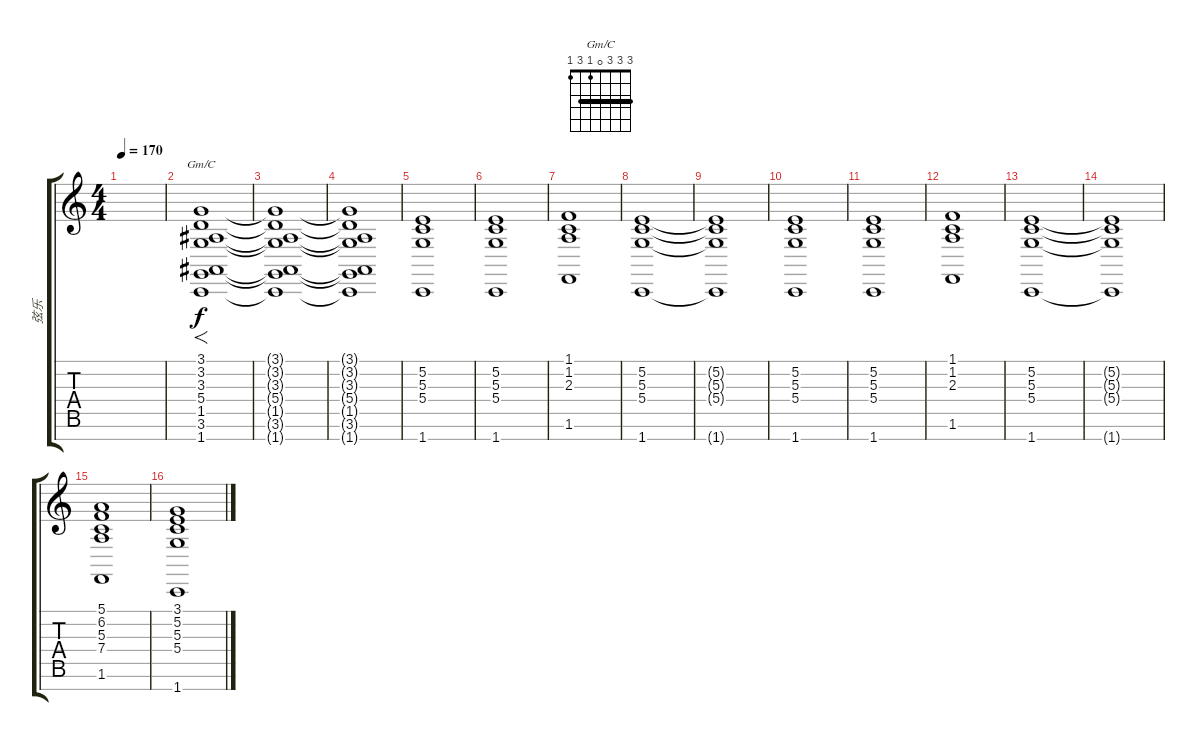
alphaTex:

\track ("弦乐" "弦乐") {instrument stringensemble1}
\staff {score tabs}
\tuning (E4 B3 G3 D3 A2 E2 B1) {hide}
\chord ("Gm/C" 3 3 3 0 1 3 1) {barre 3}
\ts (4 4)
\tempo 170
\clef g2
\ks c
|
(3.1 3.2 3.3 5.4 1.5 3.6 1.7).1{f ch "Gm/C"} |
(3.1{t} 3.2{t} 3.3{t} 5.4{t} 1.5{t} 3.6{t} 1.7{t}).1{dy f} |
(3.1{t} 3.2{t} 3.3{t} 5.4{t} 1.5{t} 3.6{t} 1.7{t}).1 |
(5.2 5.3 5.4 1.7).1{volume 7 instrument synthstrings1} |
(5.2 5.3 5.4 1.7).1 |
(1.1 1.2 2.3 1.6).1 |
(5.2 5.3 5.4 1.7).1 |
(5.2{t} 5.3{t} 5.4{t} 1.7{t}).1{txt ""} |
(5.2 5.3 5.4 1.7).1 |
(5.2 5.3 5.4 1.7).1 |
(1.1 1.2 2.3 1.6).1 |
(5.2 5.3 5.4 1.7).1 |
(5.2{t} 5.3{t} 5.4{t} 1.7{t}).1 |
(5.1 6.2 5.3 7.4 1.6).1 |
(3.1 5.2 5.3 5.4 1.7).1
